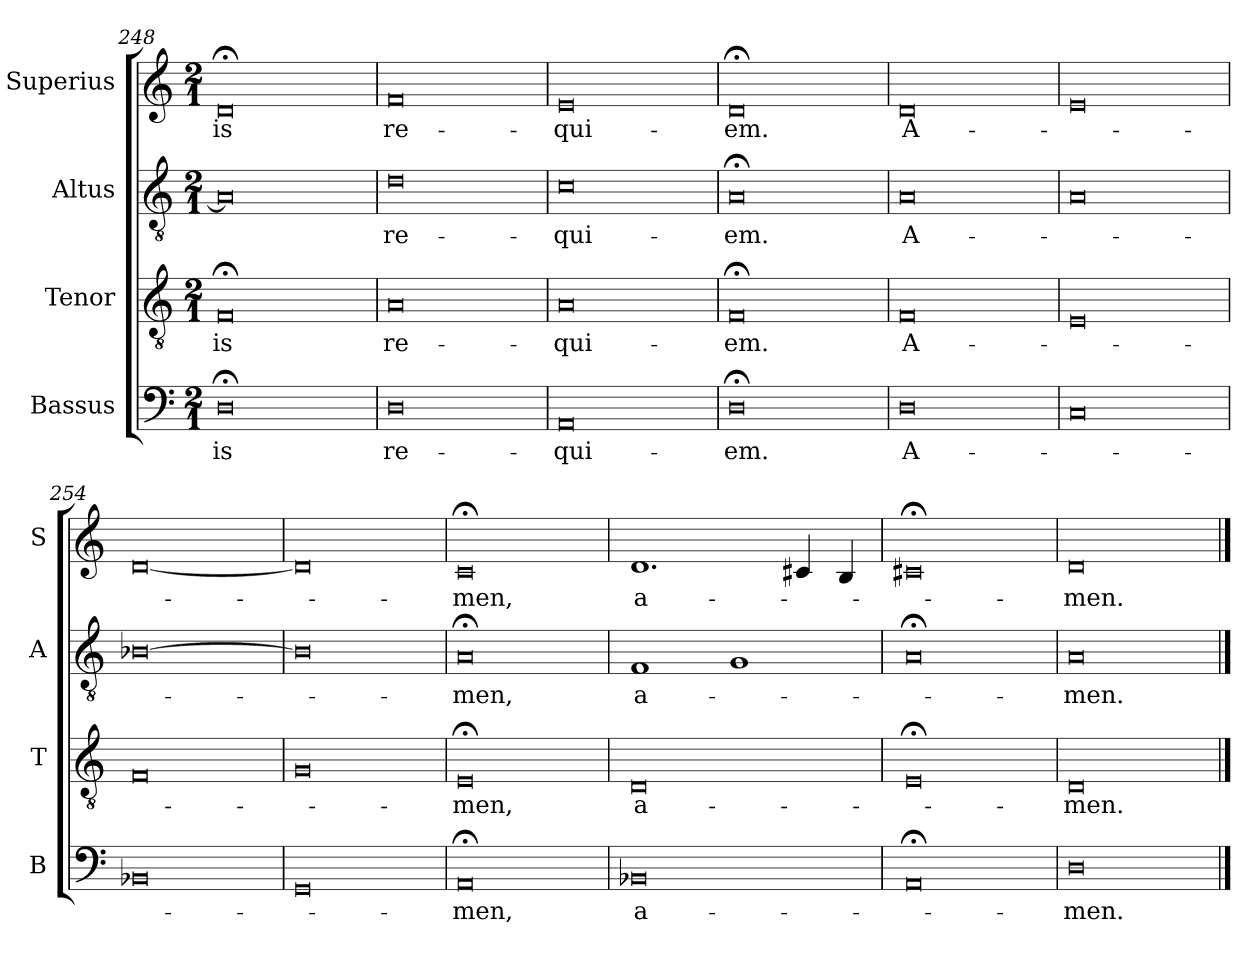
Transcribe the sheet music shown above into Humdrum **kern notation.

**kern	**text	**kern	**text	**kern	**text	**kern	**text
*part4	*part4	*part3	*part3	*part2	*part2	*part1	*part1
*staff4	*staff4	*staff3	*staff3	*staff2	*staff2	*staff1	*staff1
*I"Bassus	*	*I"Tenor	*	*I"Altus	*	*I"Superius	*
*I'B	*	*I'T	*	*I'A	*	*I'S	*
*clefF4	*	*clefGv2	*	*clefGv2	*	*clefG2	*
*k[]	*	*k[]	*	*k[]	*	*k[]	*
*M2/1	*	*M2/1	*	*M2/1	*	*M2/1	*
=248	=248	=248	=248	=248	=248	=248	=248
0D;<	-is	0F;<	-is	0A]	.	0d;<	-is
=249	=249	=249	=249	=249	=249	=249	=249
0D	re-	0A	re-	0d	-re-	0f	re-
=250	=250	=250	=250	=250	=250	=250	=250
0AA	-qui-	0A	-qui-	0c	-qui-	0e	-qui-
=251	=251	=251	=251	=251	=251	=251	=251
0D;<	-em.	0F;<	-em.	0A;<	-em.	0d;<	-em.
=252	=252	=252	=252	=252	=252	=252	=252
0D	A-	0F	A-	0A	A-	0d	A-
=253	=253	=253	=253	=253	=253	=253	=253
0C	.	0E	.	0A	.	0e	.
=254	=254	=254	=254	=254	=254	=254	=254
0BB-X	.	0F	.	[0B-X	.	[0d	.
=255	=255	=255	=255	=255	=255	=255	=255
0GG	.	0G	.	0B-]	.	0d]	.
=256	=256	=256	=256	=256	=256	=256	=256
0AA;<	-men,	0E;<	-men,	0A;<	-men,	0c;<	-men,
=257	=257	=257	=257	=257	=257	=257	=257
0BB-X	a-	0D	a-	1F	a-	1.d	a-
.	.	.	.	1G	.	.	.
.	.	.	.	.	.	4c#X/	.
.	.	.	.	.	.	4B/	.
=258	=258	=258	=258	=258	=258	=258	=258
0AA;<	.	0E;<	.	0A;<	.	0c#X;<	.
=259	=259	=259	=259	=259	=259	=259	=259
0D	-men.	0D	-men.	0A	-men.	0d	-men.
==	==	==	==	==	==	==	==
*-	*-	*-	*-	*-	*-	*-	*-
